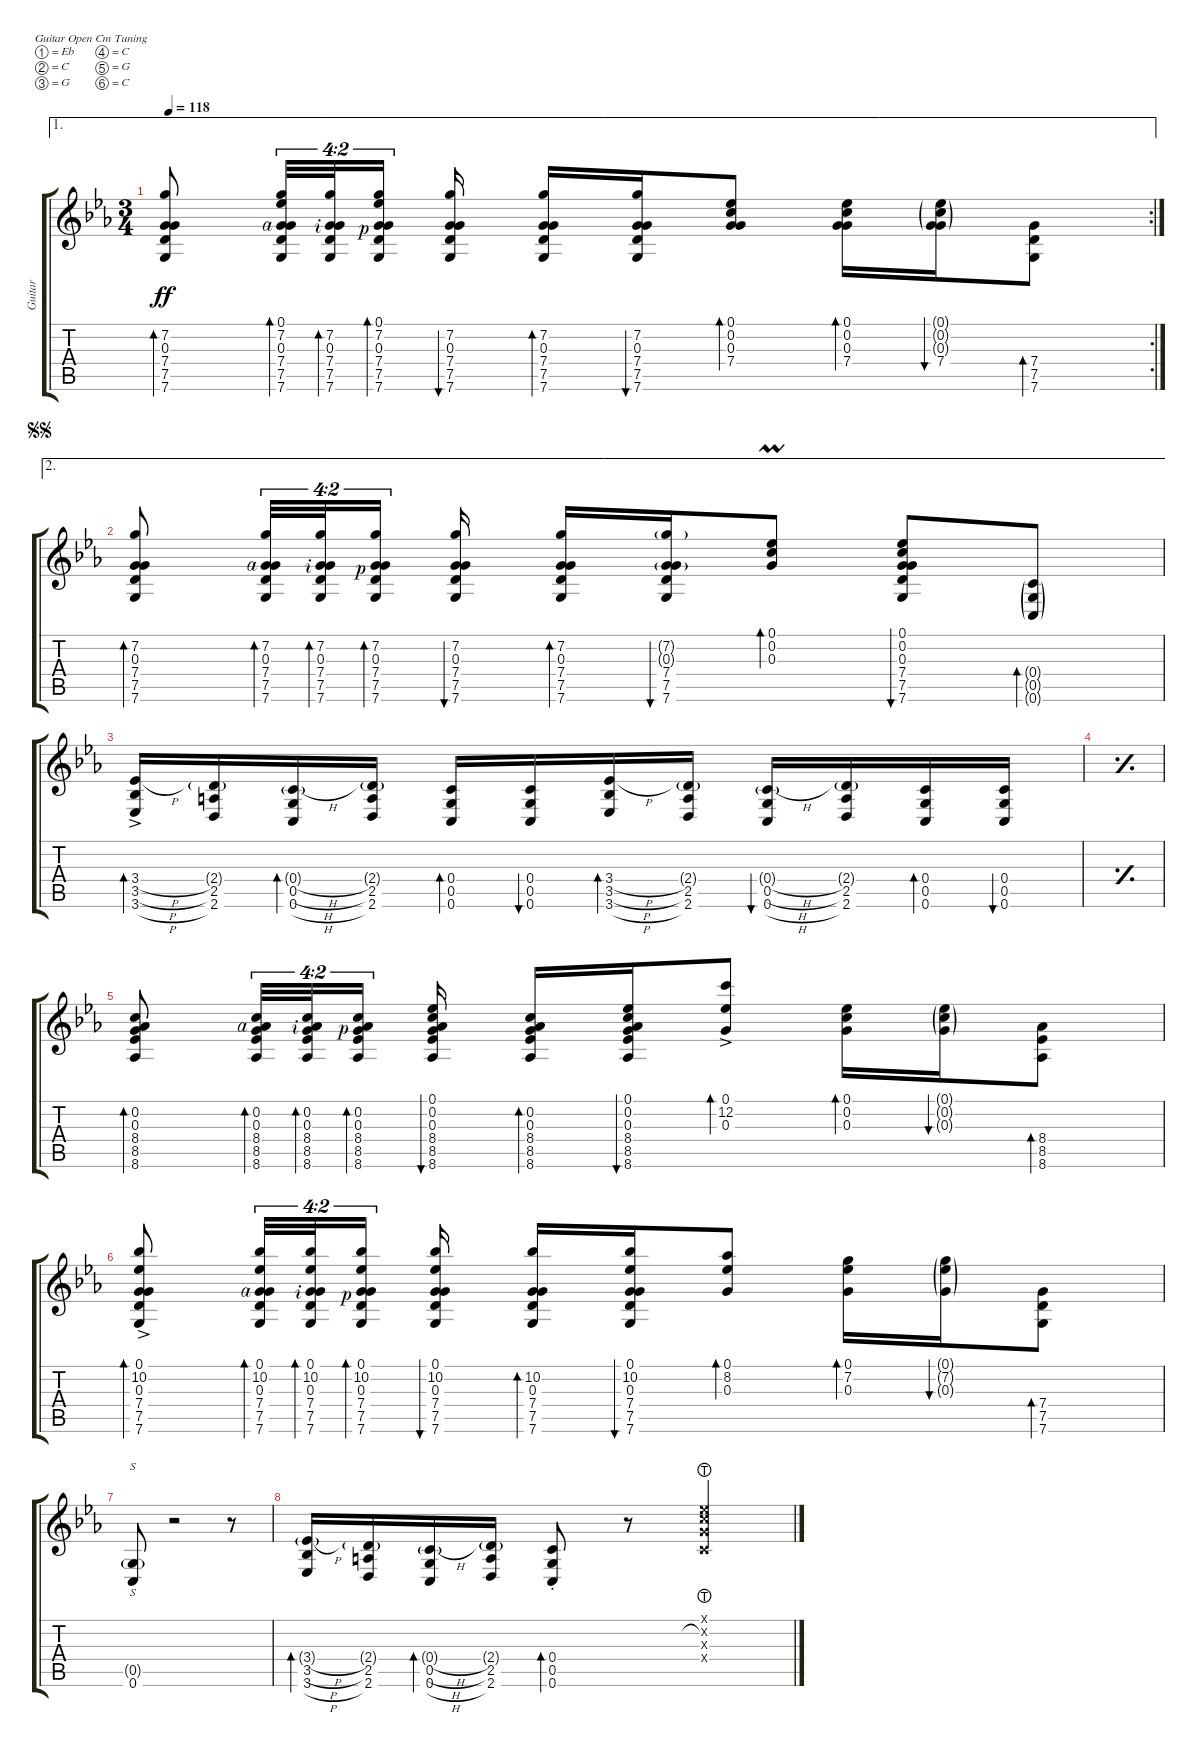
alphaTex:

\defaultSystemsLayout 4
\bracketExtendMode groupsimilarinstruments
\otherSystemsTrackNameOrientation horizontal
\track ("Guitar" "Guitar") {instrument acousticguitarsteel}
\staff {score tabs}
\tuning (Eb4 C4 G3 C3 G2 C2)
\ae 1
\rc 2
\ts (3 4)
\scale
0.569865
\tempo 118
\accidentals auto
\clef g2
\ottava regular
\simile none
\ks cminor
(7.6{acc forcenatural} 7.5{acc forcenatural} 7.4{acc forcenatural} 0.3{acc forcenatural} 7.2{acc forcenatural}).8{bd 30 dy ff beam Up} (7.6{acc forcenatural} 7.5{acc forcenatural} 7.4{rf 4 acc forcenatural} 7.2{acc forcenatural} 0.1{acc b} 0.3{acc forcenatural}).32{tu (4 2) bd 30 beam Up} (7.6{acc forcenatural} 7.5{acc forcenatural} 7.4{rf 2 acc forcenatural} 0.3{acc forcenatural} 7.2{acc forcenatural}).32{tu (4 2) bd 30 beam Up} (7.6{acc forcenatural} 7.5{acc forcenatural} 7.4{rf 1 acc forcenatural} 0.3{acc forcenatural} 7.2{acc forcenatural} 0.1{acc b}).16{tu (4 2) bd 30 beam Up} (7.4{acc forcenatural} 7.5{acc forcenatural} 7.6{acc forcenatural} 0.3{acc forcenatural} 7.2{acc forcenatural}).16{bu 30 beam Up} (7.6{acc forcenatural} 7.5{acc forcenatural} 7.4{acc forcenatural} 0.3{acc forcenatural} 7.2{acc forcenatural}).16{bd 30 beam Up} (7.4{acc forcenatural} 7.5{acc forcenatural} 7.6{acc forcenatural} 7.2{acc forcenatural} 0.3{acc forcenatural}).16{bu 30 beam Up} (0.1{acc b} 0.2{acc forcenatural} 0.3{acc forcenatural} 7.4{acc forcenatural}).8{bd 30 beam Up} (0.3{acc forcenatural} 0.2{acc forcenatural} 0.1{acc b} 7.4{acc forcenatural}).16{bd 30 beam Down} (0.1{g acc b} 0.2{g acc forcenatural} 0.3{g acc forcenatural} 7.4{acc forcenatural}).16{bu 30 beam Down} (7.6{acc forcenatural} 7.5{acc forcenatural} 7.4{acc forcenatural}).8{bd 30 beam Down} |
\ae 2
\scale
1.16738
\jump segnosegno
(7.6{acc forcenatural} 7.5{acc forcenatural} 7.4{acc forcenatural} 7.2{acc forcenatural} 0.3{acc forcenatural}).8{bd 30 beam Up} (7.6{acc forcenatural} 7.5{acc forcenatural} 7.4{rf 4 acc forcenatural} 0.3{acc forcenatural} 7.2{acc forcenatural}).32{tu (4 2) bd 30 beam Up} (7.6{acc forcenatural} 7.5{acc forcenatural} 7.4{rf 2 acc forcenatural} 7.2{acc forcenatural} 0.3{acc forcenatural}).32{tu (4 2) bd 30 beam Up} (7.6{acc forcenatural} 7.5{acc forcenatural} 7.4{rf 1 acc forcenatural} 7.2{acc forcenatural} 0.3{acc forcenatural}).16{tu (4 2) bd 30 beam Up} (7.4{acc forcenatural} 7.5{acc forcenatural} 7.6{acc forcenatural} 7.2{acc forcenatural} 0.3{acc forcenatural}).16{bu 30 beam Up} (7.6{acc forcenatural} 7.5{acc forcenatural} 7.4{acc forcenatural} 0.3{acc forcenatural} 7.2{acc forcenatural}).16{bd 30 beam Up} (7.4{acc forcenatural} 7.5{acc forcenatural} 7.6{acc forcenatural} 7.2{g acc forcenatural} 0.3{g acc forcenatural}).16{bu 30 beam Up} (0.1{acc b} 0.2{acc forcenatural umordent} 0.3{acc forcenatural}).8{bd 30 beam Up} (7.6{acc forcenatural} 7.5{acc forcenatural} 7.4{acc forcenatural} 0.3{acc forcenatural} 0.1{acc b} 0.2{acc forcenatural}).8{bu 30 beam Up} (0.4{g acc forcenatural} 0.5{g acc forcenatural} 0.6{g acc forcenatural}).8{bd 30 beam Up} |
\scale
0.83262 (3.6{h ac acc b} 3.5{h ac acc b} 3.4{h ac acc b}).16{bd 30 beam Up} (2.4{g acc forcenatural} 2.5{acc forcenatural} 2.6{acc forcenatural}).16{beam Up} (0.6{h acc forcenatural} 0.5{h acc forcenatural} 0.4{h g acc forcenatural}).16{bd 30 beam Up} (2.4{g acc forcenatural} 2.5{acc forcenatural} 2.6{acc forcenatural}).16{beam Up} (0.4{acc forcenatural} 0.5{acc forcenatural} 0.6{acc forcenatural}).16{bd 30 beam Up} (0.4{acc forcenatural} 0.5{acc forcenatural} 0.6{acc forcenatural}).16{bu 30 beam Up} (3.6{h acc b} 3.5{h acc b} 3.4{h acc b}).16{bd 30 beam Up} (2.4{g acc forcenatural} 2.5{acc forcenatural} 2.6{acc forcenatural}).16{beam Up} (0.6{h acc forcenatural} 0.5{h acc forcenatural} 0.4{h g acc forcenatural}).16{bu 30 beam Up} (2.4{g acc forcenatural} 2.5{acc forcenatural} 2.6{acc forcenatural}).16{beam Up} (0.4{acc forcenatural} 0.5{acc forcenatural} 0.6{acc forcenatural}).16{bd 30 beam Up} (0.4{acc forcenatural} 0.5{acc forcenatural} 0.6{acc forcenatural}).16{bu 30 beam Up} |
\scale
0.61718
\simile simple
|
\scale
1.38282
\simile none
(8.6{acc b} 8.5{acc b} 8.4{acc b} 0.3{acc forcenatural} 0.2{acc forcenatural}).8{bd 30 beam Up} (8.6{acc b} 8.5{acc b} 8.4{rf 4 acc b} 0.2{acc forcenatural} 0.3{acc forcenatural}).32{tu (4 2) bd 30 beam Up} (8.6{acc b} 8.5{acc b} 8.4{rf 2 acc b} 0.3{acc forcenatural} 0.2{acc forcenatural}).32{tu (4 2) bd 30 beam Up} (8.6{acc b} 8.5{acc b} 8.4{rf 1 acc b} 0.2{acc forcenatural} 0.3{acc forcenatural}).16{tu (4 2) bd 30 beam Up} (8.4{acc b} 8.5{acc b} 8.6{acc b} 0.3{acc forcenatural} 0.2{acc forcenatural} 0.1{acc b}).16{bu 30 beam Up} (8.6{acc b} 8.5{acc b} 8.4{acc b} 0.2{acc forcenatural} 0.3{acc forcenatural}).16{bd 30 beam Up} (8.4{acc b} 8.5{acc b} 8.6{acc b} 0.3{acc forcenatural} 0.2{acc forcenatural} 0.1{acc b}).16{bu 30 beam Up} (0.1{acc b} 12.2{ac acc forcenatural} 0.3{acc forcenatural}).8{bd 30 beam Up} (0.3{acc forcenatural} 0.2{acc forcenatural} 0.1{acc b}).16{bd 30 beam Down} (0.1{g acc b} 0.2{g acc forcenatural} 0.3{g acc forcenatural}).16{bu 30 beam Down} (8.6{acc b} 8.5{acc b} 8.4{acc b}).8{bd 30 beam Down} |
\scale
1.43899 (7.6{acc forcenatural} 7.5{acc forcenatural} 7.4{acc forcenatural} 10.2{ac acc b} 0.3{acc forcenatural} 0.1{acc b}).8{bd 30 beam Up} (7.6{acc forcenatural} 7.5{acc forcenatural} 7.4{rf 4 acc forcenatural} 10.2{acc b} 0.1{acc b} 0.3{acc forcenatural}).32{tu (4 2) bd 30 beam Up} (7.6{acc forcenatural} 7.5{acc forcenatural} 7.4{rf 2 acc forcenatural} 10.2{acc b} 0.1{acc b} 0.3{acc forcenatural}).32{tu (4 2) bd 30 beam Up} (7.6{acc forcenatural} 7.5{acc forcenatural} 7.4{rf 1 acc forcenatural} 10.2{acc b} 0.3{acc forcenatural} 0.1{acc b}).16{tu (4 2) bd 30 beam Up} (7.4{acc forcenatural} 7.5{acc forcenatural} 7.6{acc forcenatural} 10.2{acc b} 0.3{acc forcenatural} 0.1{acc b}).16{bu 30 beam Up} (7.6{acc forcenatural} 7.5{acc forcenatural} 7.4{acc forcenatural} 0.3{acc forcenatural} 10.2{acc b}).16{bd 30 beam Up} (7.4{acc forcenatural} 7.5{acc forcenatural} 7.6{acc forcenatural} 10.2{acc b} 0.3{acc forcenatural} 0.1{acc b}).16{bu 30 beam Up} (0.1{acc b} 8.2{acc b} 0.3{acc forcenatural}).8{bd 30 beam Up} (0.3{acc forcenatural} 7.2{acc forcenatural} 0.1{acc b}).16{bd 30 beam Down} (0.1{g acc b} 7.2{g acc forcenatural} 0.3{g acc forcenatural}).16{bu 30 beam Down} (7.6{acc forcenatural} 7.5{acc forcenatural} 7.4{acc forcenatural}).8{bd 30 beam Down} |
\scale
0.561011 (0.6{acc forcenatural} 0.5{g acc forcenatural}).8{s beam Up} r.2{beam Up} r.8{beam Up} |
\scale
0.797584 (3.6{h acc b} 3.5{h acc b} 3.4{h g acc b}).16{bd 30 beam Up} (2.4{g acc forcenatural} 2.5{acc forcenatural} 2.6{acc forcenatural}).16{beam Up} (0.6{h acc forcenatural} 0.5{h acc forcenatural} 0.4{h g acc forcenatural}).16{bd 30 beam Up} (2.4{g acc forcenatural} 2.5{acc forcenatural} 2.6{acc forcenatural}).16{beam Up} (0.4{st acc forcenatural} 0.5{st acc forcenatural} 0.6{st acc forcenatural}).8{bd 30 beam Up} r.8{beam Up} (0.4{x acc forcenatural} 0.3{x acc forcenatural} 0.2{lht x acc forcenatural} 0.1{x acc b}).4{beam Up}
